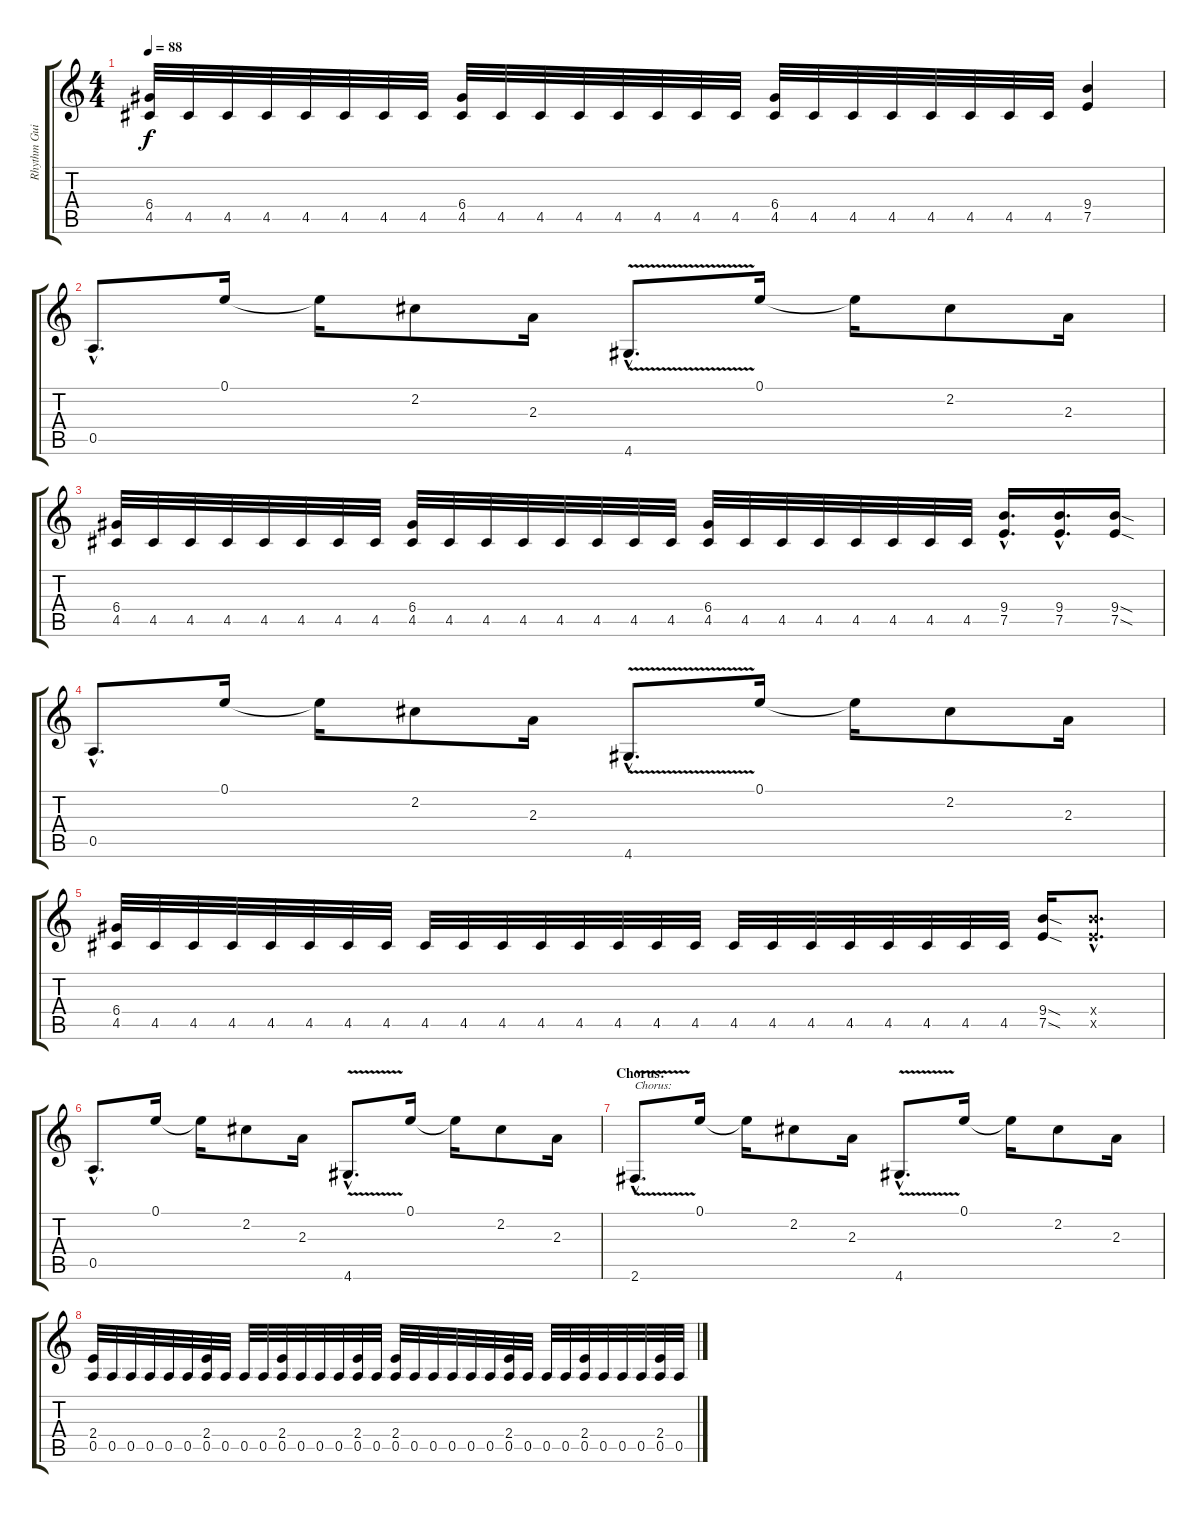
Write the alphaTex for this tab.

\track ("Rhythm Guitar 1" "Rhythm Gui") {instrument distortionguitar}
\staff {score tabs}
\tuning (E4 B3 G3 D3 A2 E2) {hide}
\ts (4 4)
\tempo 88
\clef g2
\ks c
(6.4 4.5).32{dy f} 4.5.32 4.5.32 4.5.32 4.5.32 4.5.32 4.5.32 4.5.32 (6.4 4.5).32 4.5.32 4.5.32 4.5.32 4.5.32 4.5.32 4.5.32 4.5.32 (6.4 4.5).32 4.5.32 4.5.32 4.5.32 4.5.32 4.5.32 4.5.32 4.5.32 (9.4 7.5).4 |
0.5{hac}.8{d} 0.1.16 0.1{t}.16 2.2.8 2.3.16 4.6{v hac}.8{d} 0.1.16 0.1{t}.16 2.2.8 2.3.16 |
(6.4 4.5).32 4.5.32 4.5.32 4.5.32 4.5.32 4.5.32 4.5.32 4.5.32 (6.4 4.5).32 4.5.32 4.5.32 4.5.32 4.5.32 4.5.32 4.5.32 4.5.32 (6.4 4.5).32 4.5.32 4.5.32 4.5.32 4.5.32 4.5.32 4.5.32 4.5.32 (9.4{hac} 7.5{hac}).16{d} (9.4{hac} 7.5{hac}).16{d} (9.4{sod} 7.5{sod}).16 |
0.5{hac}.8{d} 0.1.16 0.1{t}.16 2.2.8 2.3.16 4.6{v hac}.8{d} 0.1.16 0.1{t}.16 2.2.8 2.3.16 |
(6.4 4.5).32 4.5.32 4.5.32 4.5.32 4.5.32 4.5.32 4.5.32 4.5.32 4.5.32 4.5.32 4.5.32 4.5.32 4.5.32 4.5.32 4.5.32 4.5.32 4.5.32 4.5.32 4.5.32 4.5.32 4.5.32 4.5.32 4.5.32 4.5.32 (9.4{sod} 7.5{sod}).16 (9.4{hac x} 7.5{hac x}).8{d} |
0.5{hac}.8{d} 0.1.16 0.1{t}.16 2.2.8 2.3.16 4.6{v hac}.8{d} 0.1.16 0.1{t}.16 2.2.8 2.3.16 |
\section ("" "Chorus:")
2.6{v hac}.8{d txt "Chorus:"} 0.1.16 0.1{t}.16 2.2.8 2.3.16 4.6{v hac}.8{d} 0.1.16 0.1{t}.16 2.2.8 2.3.16 |
(2.4 0.5).32 0.5.32 0.5.32 0.5.32 0.5.32 0.5.32 (2.4 0.5).32 0.5.32 0.5.32 0.5.32 (2.4 0.5).32 0.5.32 0.5.32 0.5.32 (2.4 0.5).32 0.5.32 (2.4 0.5).32 0.5.32 0.5.32 0.5.32 0.5.32 0.5.32 (2.4 0.5).32 0.5.32 0.5.32 0.5.32 (2.4 0.5).32 0.5.32 0.5.32 0.5.32 (2.4 0.5).32 0.5.32
